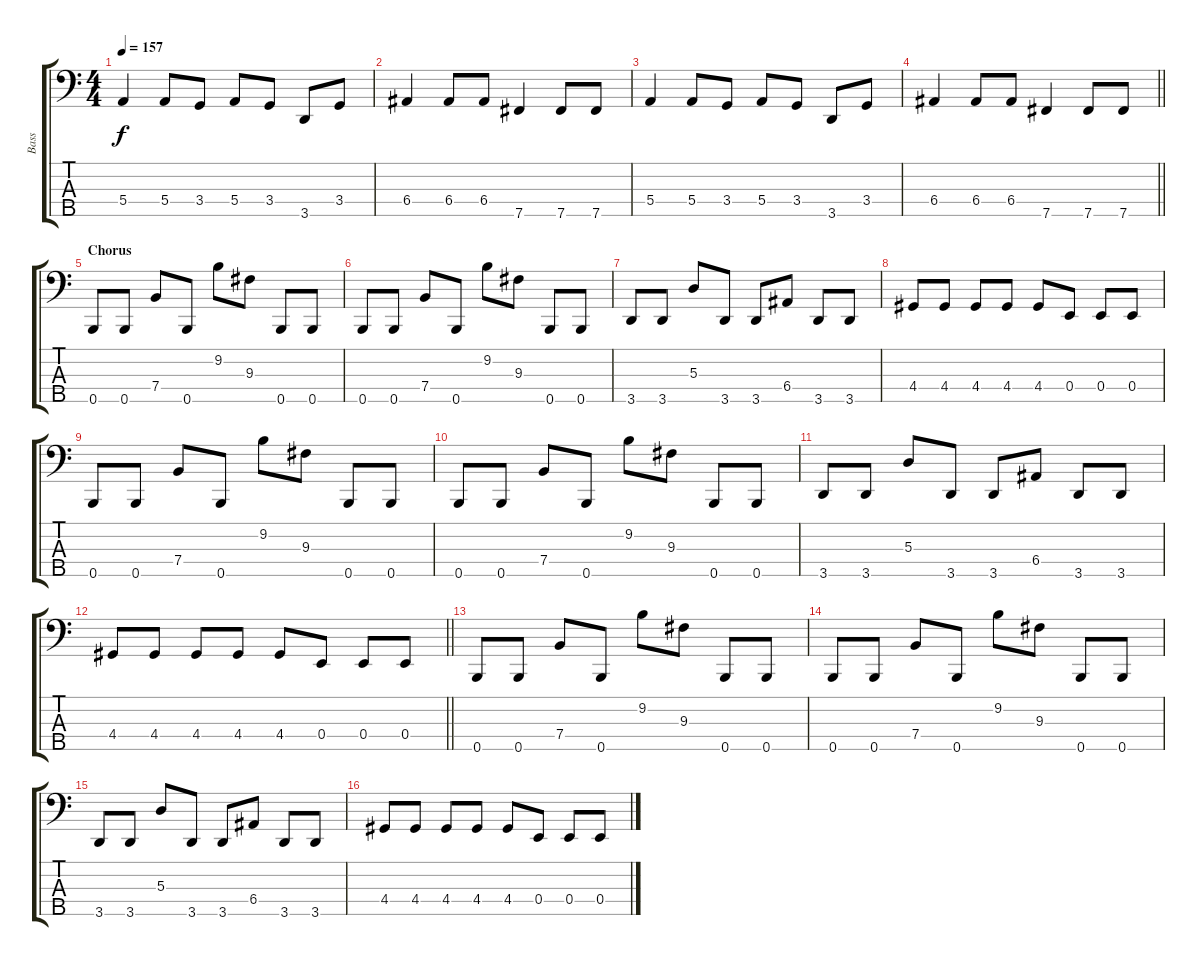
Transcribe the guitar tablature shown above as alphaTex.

\track ("Bass" "Bass") {instrument electricbasspick}
\staff {score tabs}
\tuning (G2 D2 A1 E1 B0) {hide}
\ts (4 4)
\tempo 157
\clef f4
\ks c
5.4.4{dy f} 5.4.8 3.4.8 5.4.8 3.4.8 3.5.8 3.4.8 |
6.4.4 6.4.8 6.4.8 7.5.4 7.5.8 7.5.8 |
5.4.4 5.4.8 3.4.8 5.4.8 3.4.8 3.5.8 3.4.8 |
\barLineRight lightlight
6.4.4 6.4.8 6.4.8 7.5.4 7.5.8 7.5.8 |
\section ("" "Chorus")
0.5.8 0.5.8 7.4.8 0.5.8 9.2.8 9.3.8 0.5.8 0.5.8 |
0.5.8 0.5.8 7.4.8 0.5.8 9.2.8 9.3.8 0.5.8 0.5.8 |
3.5.8 3.5.8 5.3.8 3.5.8 3.5.8 6.4.8 3.5.8 3.5.8 |
4.4.8 4.4.8 4.4.8 4.4.8 4.4.8 0.4.8 0.4.8 0.4.8 |
0.5.8 0.5.8 7.4.8 0.5.8 9.2.8 9.3.8 0.5.8 0.5.8 |
0.5.8 0.5.8 7.4.8 0.5.8 9.2.8 9.3.8 0.5.8 0.5.8 |
3.5.8 3.5.8 5.3.8 3.5.8 3.5.8 6.4.8 3.5.8 3.5.8 |
\barLineRight lightlight
4.4.8 4.4.8 4.4.8 4.4.8 4.4.8 0.4.8 0.4.8 0.4.8 |
0.5.8 0.5.8 7.4.8 0.5.8 9.2.8 9.3.8 0.5.8 0.5.8 |
0.5.8 0.5.8 7.4.8 0.5.8 9.2.8 9.3.8 0.5.8 0.5.8 |
3.5.8 3.5.8 5.3.8 3.5.8 3.5.8 6.4.8 3.5.8 3.5.8 |
4.4.8 4.4.8 4.4.8 4.4.8 4.4.8 0.4.8 0.4.8 0.4.8
